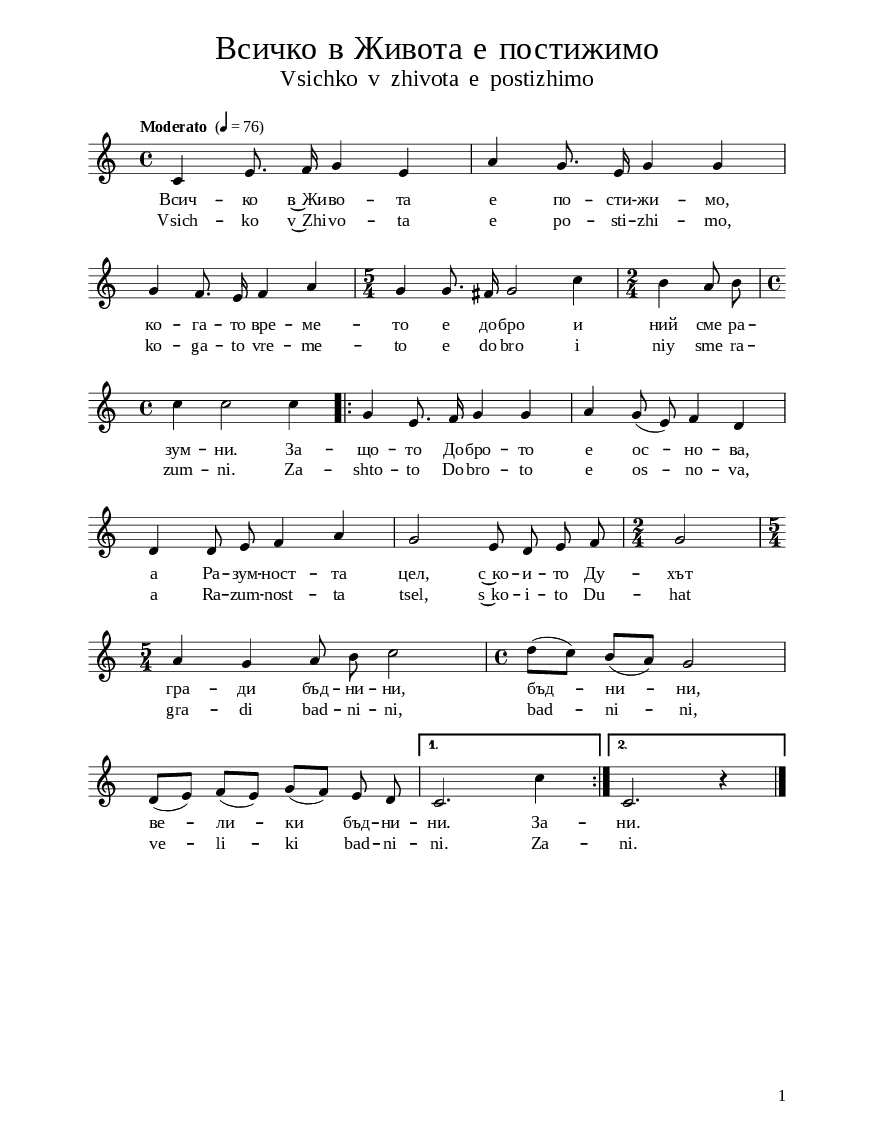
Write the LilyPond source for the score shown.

\version "2.20.0"

\paper {
  #(set-paper-size "a5")
}

\bookpart {
\paper {
  print-all-headers = ##t
  print-page-number = ##t
  print-first-page-number = ##t

  % put page numbers on the bottom
  oddHeaderMarkup = \markup ""
  evenHeaderMarkup = \markup ""
  oddFooterMarkup = \markup
    \fill-line {
      ""
      \on-the-fly #print-page-number-check-first \fromproperty #'page:page-number-string
    }
  evenFooterMarkup = \markup
    \fill-line {
      \on-the-fly #print-page-number-check-first \fromproperty #'page:page-number-string
      ""
    }

  left-margin = 1.5\cm
  right-margin = 1.5\cm
  top-margin = 1.6\cm
  bottom-margin = 1.2\cm
  ragged-bottom = ##t % do not spread the staves to fill the whole vertical space

  % change lyrics and titles font (affects notes also)
  fonts =
    #(make-pango-font-tree
     "Times New Roman"
     "DejaVu Sans"
     "DejaVu Sans Mono"
     (/ (* staff-height pt) 3.6))

  % change distance between staves
  system-system-spacing =
    #'((basic-distance . 12)
       (minimum-distance . 6)
       (padding . 1)
       (stretchability . 12))
}

\header {
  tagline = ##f
}

\score{
  \layout { 
    indent = 0.0\cm % remove first line indentation
    %ragged-last = ##t % do not spread last line to fill the whole space
    \context {
      \Score
      \omit BarNumber %remove bar numbers
    } % context

    \context { % change staff size
      \Staff
      fontSize = #+0 % affects notes size only
      \override StaffSymbol #'staff-space = #(magstep -3)
      \override StaffSymbol #'thickness = #0.5
      \override BarLine #'hair-thickness = #1
      %\override StaffSymbol #'ledger-line-thickness = #'(0 . 0)
    }

    \context { % adjust space between staff and lyrics and between the two lyric lines
      \Lyrics
      \override VerticalAxisGroup.nonstaff-relatedstaff-spacing = #'((basic-distance . 4.5))
      \override VerticalAxisGroup.nonstaff-nonstaff-spacing = #'((minimum-distance . 2))
    }
  } % layout
  
    \new Voice \absolute  {
    \clef treble
    \key c \major
    \time 4/4 
    %\tempo "Moderato" 8 = 160
    \tempo \markup { % make tempo note smaller
      \concat { "Moderato " \normal-text { " (" }
          \teeny \general-align #Y #DOWN \note #"4" #0.8
          \normal-text { " = 76)" }
      }
    }
    \autoBeamOff

c'4 e'8. f'16 g'4 e' | a'4 g'8. e'16 g'4 g' \break |

g'4 f'8. e'16 f'4 a' | \time 5/4  g'4 g'8. fis'16 g'2 c''4 | \time 2/4  b'4 a'8 b' \break |

\time 4/4  c''4 c''2 c''4 \repeat volta 2 { g'4 e'8. f'16 g'4 g' | a'4 g'8 ( e' ) f'4 d' | \break
                                            
d'4 d'8 e' f'4 a' g'2 e'8 d' e' f' | \time 2/4  g'2 | \break
 
 \time 5/4  a'4 g' a'8 b' c''2 | \time 4/4  d''8 [( c'' )] b' [( a' )] g'2 \break 

 d'8  [( e' )] f' [( e' )] g' [( f' )] e' d' } \alternative { { | c'2. c''4 | } {c'2. r4 } } \bar "|."
  }
  
  \addlyrics {
  Всич -- ко
  в~Жи -- во -- та е по -- сти -- жи -- мо, ко --
  га -- то вре -- ме -- то е до -- бро и ний сме
  ра -- зум -- ни. За -- що -- то До -- бро -- то
  е ос -- но -- ва, а Ра -- зум -- ност -- та 
  цел, с~ко -- и -- то Ду -- хът гра -- ди бъд --
  ни -- ни, бъд -- ни -- ни, ве -- ли -- ки бъд --
  ни -- ни. За -- ни.
  }
  
  \addlyrics {
  Vsich -- ko
  v~Zhi -- vo -- ta e po -- sti -- zhi -- mo, ko --
  ga -- to vre -- me -- to e do -- bro i niy sme
  ra -- zum -- ni. Za -- shto -- to Do -- bro -- to
  e os -- no -- va, a Ra -- zum -- nost -- ta 
  tsel, s~ko -- i -- to Du -- hat gra -- di bad --
  ni -- ni, bad -- ni -- ni, ve -- li -- ki bad --
  ni -- ni. Za -- ni.
  }
  
  \header {
    title = \markup \column \normal-text \fontsize #2.5 {
              \center-align
              \line { Всичко в Живота е постижимо }
              \vspace #-0.6
              \center-align
              \line \fontsize #-3 { Vsichko v zhivota e postizhimo }
              \vspace #-0.8
              \center-align
              \line \fontsize #-3 { " " }
            }
  }
  
  \midi{}

} % score



\pageBreak

% include foreign translation(s) of the song
\version "2.20.0"

\markup \fill-line { \fontsize #6 "Alles im Leben ist erreichbar" }
\markup \null
\markup \null
\markup \fontsize #+2.5 {
    \hspace #18
    \override #'(baseline-skip . 2)
    
        \column {
     \line { " " }      
  \line { " "   Alles im Leben ist erreichbar, }

 \line { " " wenn die Zeit gut ist  }

 \line { " " und wir vernünftig sind. }

 \line { " " Denn das Gute ist ein Grund  }

 \line { " " und die Vernünftigkeit ein Ziel,  }

 \line { " " mit der der Geist die Zukunft, }

 \line { " " die große Zukunft, errichtet. }
       
    }
    
    
}
        


} % bookpart
